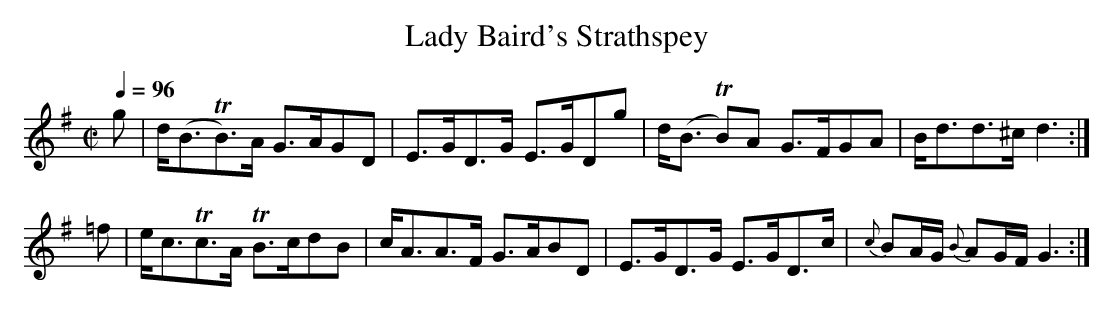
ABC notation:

X:1
T:Lady Baird's Strathspey
M:C|
L:1/8
Q:1/4=96
K:G
 g|d<(BTB>)A G>AGD|E>GD>G E>GDg|d<(B TB)A G>FGA |   B<dd>^c        d3:|
=f|e<cTc>A  TB>cdB|c<AA>F G>ABD|E>GD>G    E>GD>c|{c}BA/G/ {B}AG/F/ G3:|
